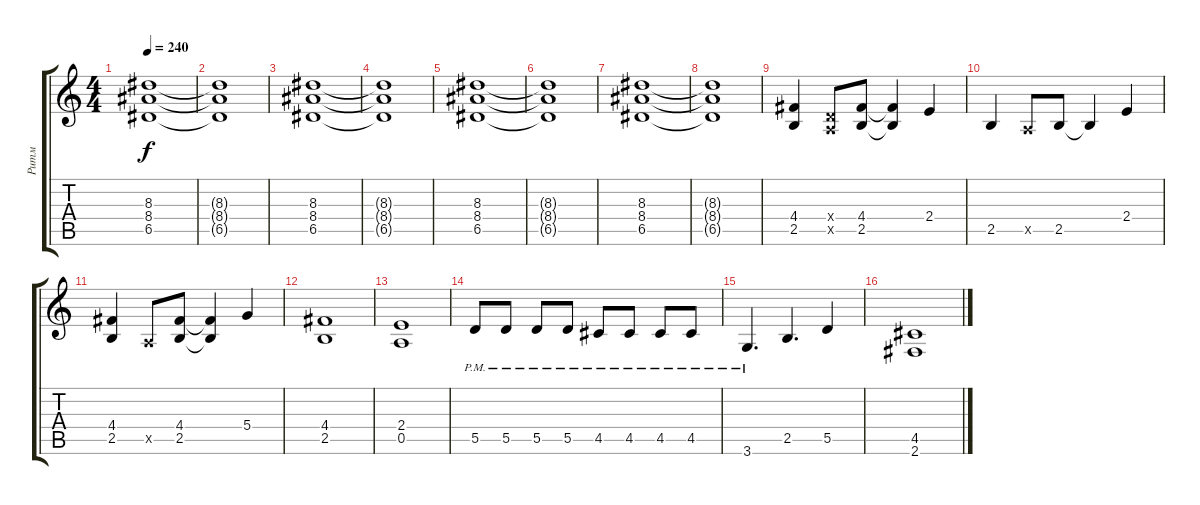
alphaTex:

\track ("Ритм" "Ритм") {instrument distortionguitar}
\staff {score tabs}
\tuning (E4 B3 G3 D3 A2 E2) {hide}
\ts (4 4)
\tempo 240
\clef g2
\ks c
(8.3 8.4 6.5).1{dy f} |
(8.3{t} 8.4{t} 6.5{t}).1 |
(8.3 8.4 6.5).1 |
(8.3{t} 8.4{t} 6.5{t}).1 |
(8.3 8.4 6.5).1 |
(8.3{t} 8.4{t} 6.5{t}).1 |
(8.3 8.4 6.5).1 |
(8.3{t} 8.4{t} 6.5{t}).1 |
(4.4 2.5).4 (0.4{x} 0.5{x}).8 (4.4 2.5).8 (4.4{t} 2.5{t}).4 2.4.4 |
2.5.4 0.5{x}.8 2.5.8 2.5{t}.4 2.4.4 |
(4.4 2.5).4 0.5{x}.8 (4.4 2.5).8 (4.4{t} 2.5{t}).4 5.4.4 |
(4.4 2.5).1 |
(2.4 0.5).1 |
5.5{pm}.8 5.5{pm}.8 5.5{pm}.8 5.5{pm}.8 4.5{pm}.8 4.5{pm}.8 4.5{pm}.8 4.5{pm}.8 |
3.6{pm}.4{d} 2.5.4{d} 5.5.4 |
(4.5 2.6).1
